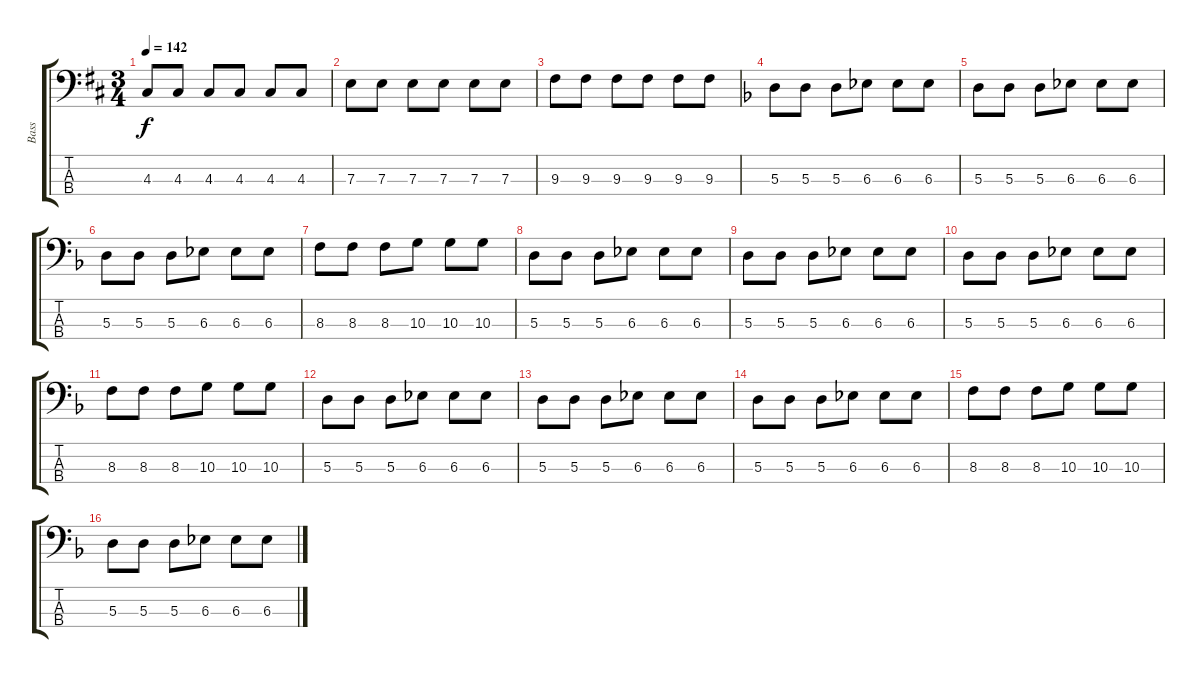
\track ("Bass" "Bass") {instrument electricbassfinger}
\staff {score tabs}
\tuning (G2 D2 A1 E1) {hide}
\ts (3 4)
\tempo 142
\clef f4
\ks d
4.3.8{dy f} 4.3.8 4.3.8 4.3.8 4.3.8 4.3.8 |
7.3.8 7.3.8 7.3.8 7.3.8 7.3.8 7.3.8 |
9.3.8 9.3.8 9.3.8 9.3.8 9.3.8 9.3.8 |
\ks dminor
5.3.8 5.3.8 5.3.8 6.3.8 6.3.8 6.3.8 |
5.3.8 5.3.8 5.3.8 6.3.8 6.3.8 6.3.8 |
5.3.8 5.3.8 5.3.8 6.3.8 6.3.8 6.3.8 |
8.3.8 8.3.8 8.3.8 10.3.8 10.3.8 10.3.8 |
5.3.8 5.3.8 5.3.8 6.3.8 6.3.8 6.3.8 |
5.3.8 5.3.8 5.3.8 6.3.8 6.3.8 6.3.8 |
5.3.8 5.3.8 5.3.8 6.3.8 6.3.8 6.3.8 |
8.3.8 8.3.8 8.3.8 10.3.8 10.3.8 10.3.8 |
5.3.8 5.3.8 5.3.8 6.3.8 6.3.8 6.3.8 |
5.3.8 5.3.8 5.3.8 6.3.8 6.3.8 6.3.8 |
5.3.8 5.3.8 5.3.8 6.3.8 6.3.8 6.3.8 |
8.3.8 8.3.8 8.3.8 10.3.8 10.3.8 10.3.8 |
5.3.8 5.3.8 5.3.8 6.3.8 6.3.8 6.3.8
